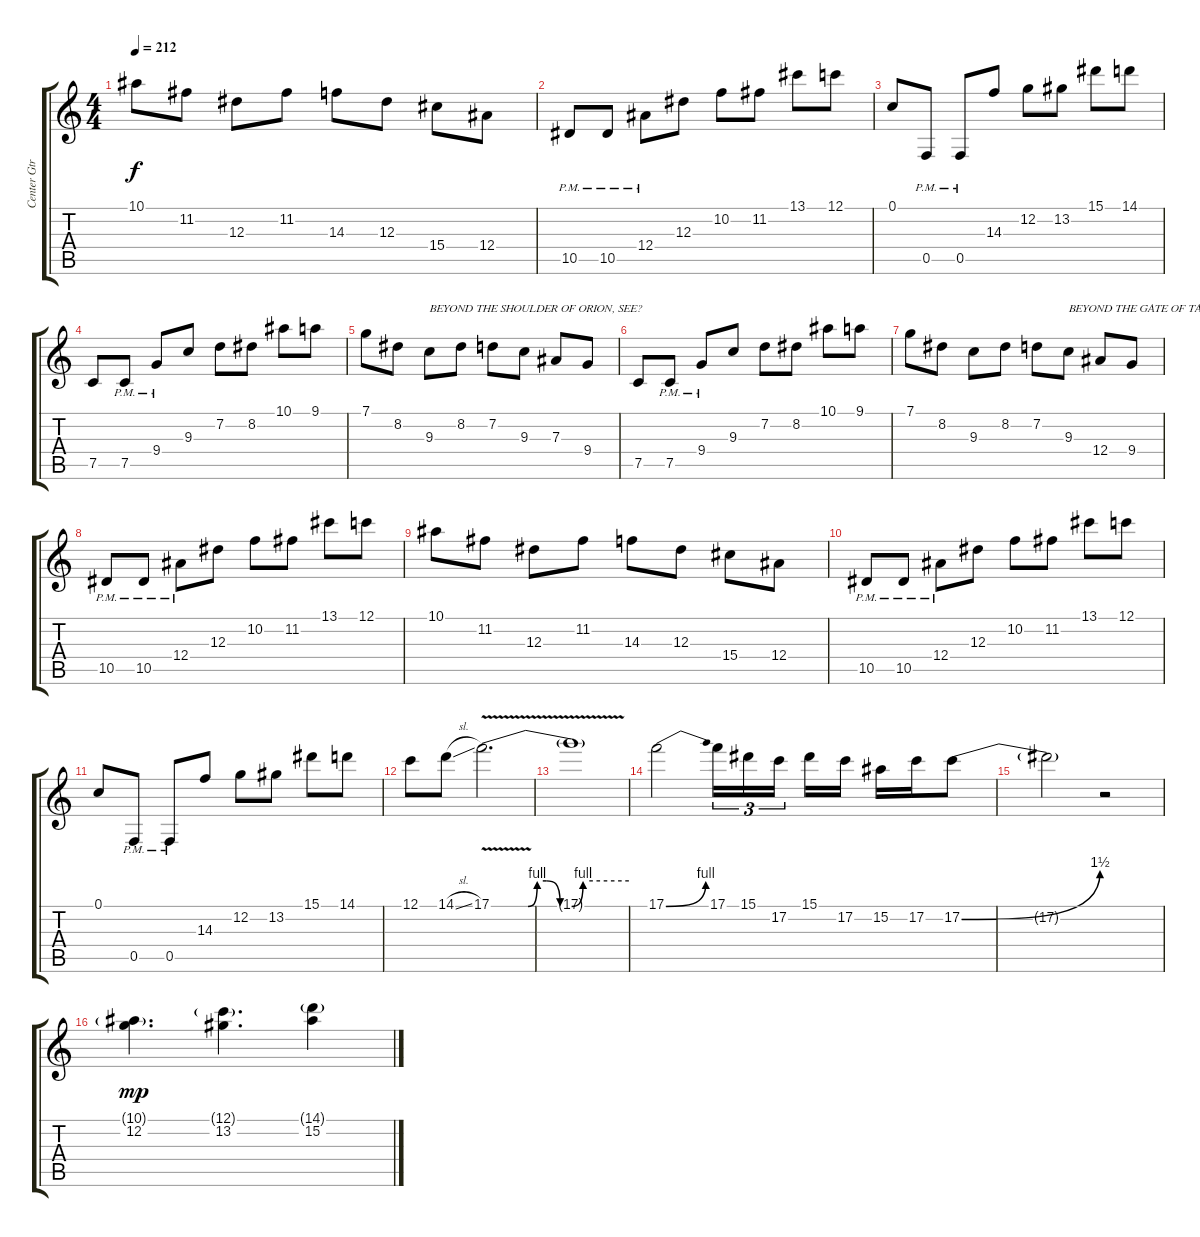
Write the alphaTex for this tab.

\track ("Center Gtr / Overdubs" "Center Gtr") {instrument distortionguitar}
\staff {score tabs}
\tuning (C4 G3 Eb3 Bb2 F2 C2) {hide}
\ts (4 4)
\tempo 212
\clef g2
\ks c
10.1.8{dy f} 11.2.8 12.3.8 11.2.8 14.3.8 12.3.8 15.4.8 12.4.8 |
10.5{pm}.8 10.5{pm}.8 12.4{pm}.8 12.3.8 10.2.8 11.2.8 13.1.8 12.1.8 |
0.1.8 0.5{pm}.8 0.5{pm}.8 14.3.8 12.2.8 13.2.8 15.1.8 14.1.8 |
7.5.8 7.5{pm}.8 9.4{pm}.8 9.3.8 7.2.8 8.2.8 10.1.8 9.1.8 |
7.1.8 8.2.8 9.3.8{txt "BEYOND THE SHOULDER OF ORION, SEE?"} 8.2.8 7.2.8 9.3.8 7.3.8 9.4.8 |
7.5.8 7.5{pm}.8 9.4{pm}.8 9.3.8 7.2.8 8.2.8 10.1.8 9.1.8 |
7.1.8 8.2.8 9.3.8 8.2.8 7.2.8 9.3.8{txt "BEYOND THE GATE OF TANNHAUSER!"} 12.4.8 9.4.8 |
10.5{pm}.8 10.5{pm}.8 12.4{pm}.8 12.3.8 10.2.8 11.2.8 13.1.8 12.1.8 |
10.1.8 11.2.8 12.3.8 11.2.8 14.3.8 12.3.8 15.4.8 12.4.8 |
10.5{pm}.8 10.5{pm}.8 12.4{pm}.8 12.3.8 10.2.8 11.2.8 13.1.8 12.1.8 |
0.1.8 0.5{pm}.8 0.5{pm}.8 14.3.8 12.2.8 13.2.8 15.1.8 14.1.8 |
12.1.8 14.1{sl}.8 17.1{be (custom 0 0 10 0 16 0 20 4 24 4 30 0 35 0 40 4 60 4) v}.2{d} |
17.1{t}.1 |
17.1{be (bend 0 0 60 4)}.2 17.1.16{tu (3 2)} 15.1.16{tu (3 2)} 17.2.16{tu (3 2) beam splitsecondary} 15.1.16 17.2.16 15.2.16 17.2.16 17.2{be (bend 0 0 60 6)}.8 |
17.2{t}.2 r.2 |
(10.1{g} 12.2).4{d dy mp} (12.1{g} 13.2).4{d} (14.1{g} 15.2).4
